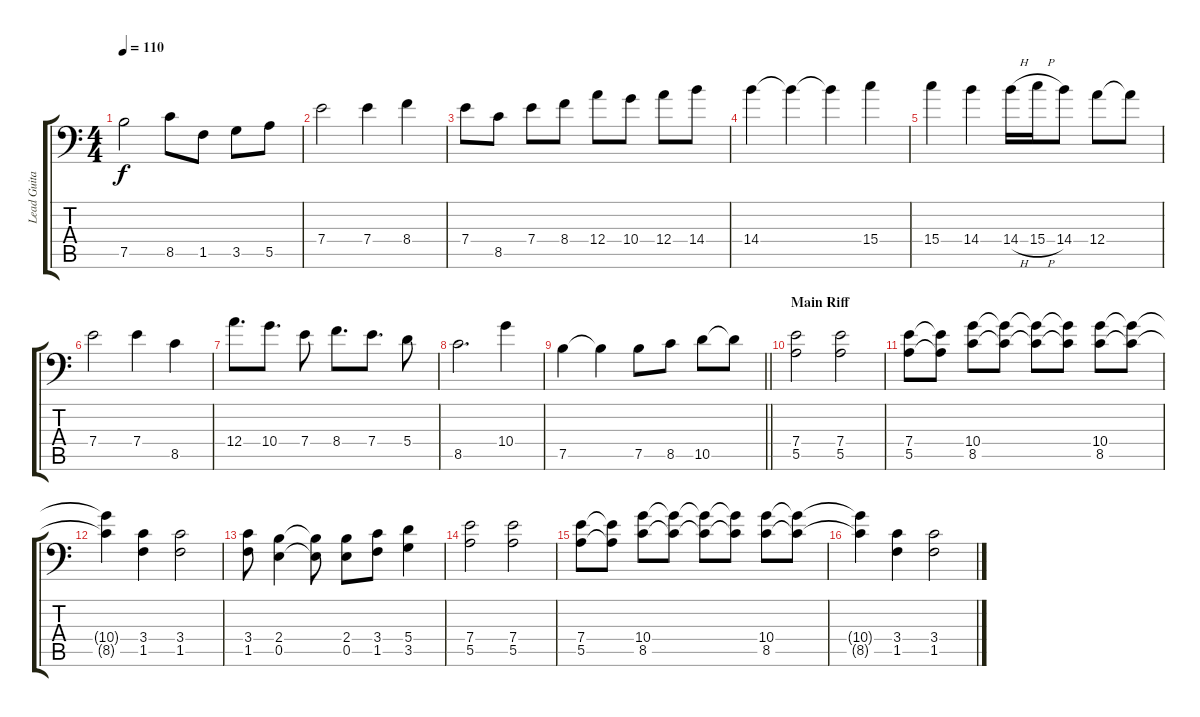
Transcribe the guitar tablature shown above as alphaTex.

\track ("Lead Guitar" "Lead Guita") {instrument distortionguitar}
\staff {score tabs}
\tuning (B3 Gb3 D3 A2 E2 A1) {hide}
\ts (4 4)
\tempo 110
\clef f4
\ks c
7.5.2{dy f} 8.5.8 1.5.8 3.5.8 5.5.8 |
7.4.2 7.4.4 8.4.4 |
7.4.8 8.5.8 7.4.8 8.4.8 12.4.8 10.4.8 12.4.8 14.4.8 |
14.4.4 14.4{t}.4 14.4{t}.4 15.4.4 |
15.4.4 14.4.4 14.4{h}.16 15.4{h}.16 14.4.8 12.4.8 12.4{t}.8 |
7.4.2 7.4.4 8.5.4 |
12.4.8{d} 10.4.8{d} 7.4.8 8.4.8{d} 7.4.8{d} 5.4.8 |
8.5.2{d} 10.4.4 |
\barLineRight lightlight
7.5.4 7.5{t}.4 7.5.8 8.5.8 10.5.8 10.5{t}.8 |
\section ("" "Main Riff")
(7.4 5.5).2 (7.4 5.5).2 |
(7.4 5.5).8 (7.4{t} 5.5{t}).8 (10.4 8.5).8 (10.4{t} 8.5{t}).8 (10.4{t} 8.5{t}).8 (10.4{t} 8.5{t}).8 (10.4 8.5).8 (10.4{t} 8.5{t}).8 |
(10.4{t} 8.5{t}).4 (3.4 1.5).4 (3.4 1.5).2 |
(3.4 1.5).8 (2.4 0.5).4 (2.4{t} 0.5{t}).8 (2.4 0.5).8 (3.4 1.5).8 (5.4 3.5).4 |
(7.4 5.5).2 (7.4 5.5).2 |
(7.4 5.5).8 (7.4{t} 5.5{t}).8 (10.4 8.5).8 (10.4{t} 8.5{t}).8 (10.4{t} 8.5{t}).8 (10.4{t} 8.5{t}).8 (10.4 8.5).8 (10.4{t} 8.5{t}).8 |
(10.4{t} 8.5{t}).4 (3.4 1.5).4 (3.4 1.5).2
